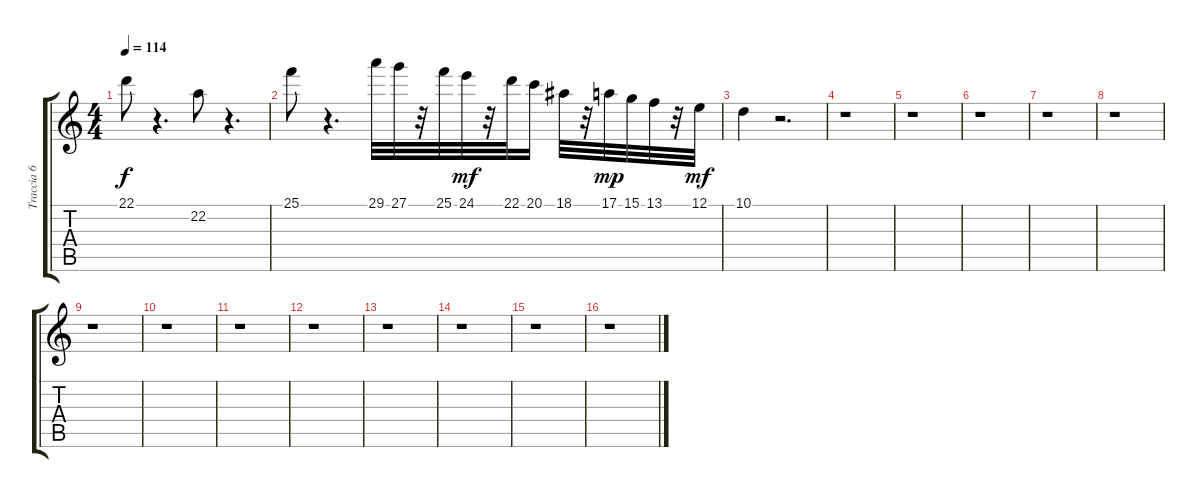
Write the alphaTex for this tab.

\track ("Traccia 6" "Traccia 6") {instrument musicbox}
\staff {score tabs}
\tuning (E4 B3 G3 D3 A2 E2) {hide}
\ts (4 4)
\tempo 114
\clef g2
\ks c
22.1.8{dy f} r.4{d} 22.2.8 r.4{d} |
25.1.8 r.4{d} 29.1.32 27.1.32 r.32 25.1.32 24.1.32{dy mf} r.32 22.1.32 20.1.16 18.1.32 r.32 17.1.32{dy mp} 15.1.32 13.1.32 r.32 12.1.32{dy mf} |
10.1.4 r.2{d} |
r.1 |
r.1 |
r.1 |
r.1 |
r.1 |
r.1 |
r.1 |
r.1 |
r.1 |
r.1 |
r.1 |
r.1 |
r.1
